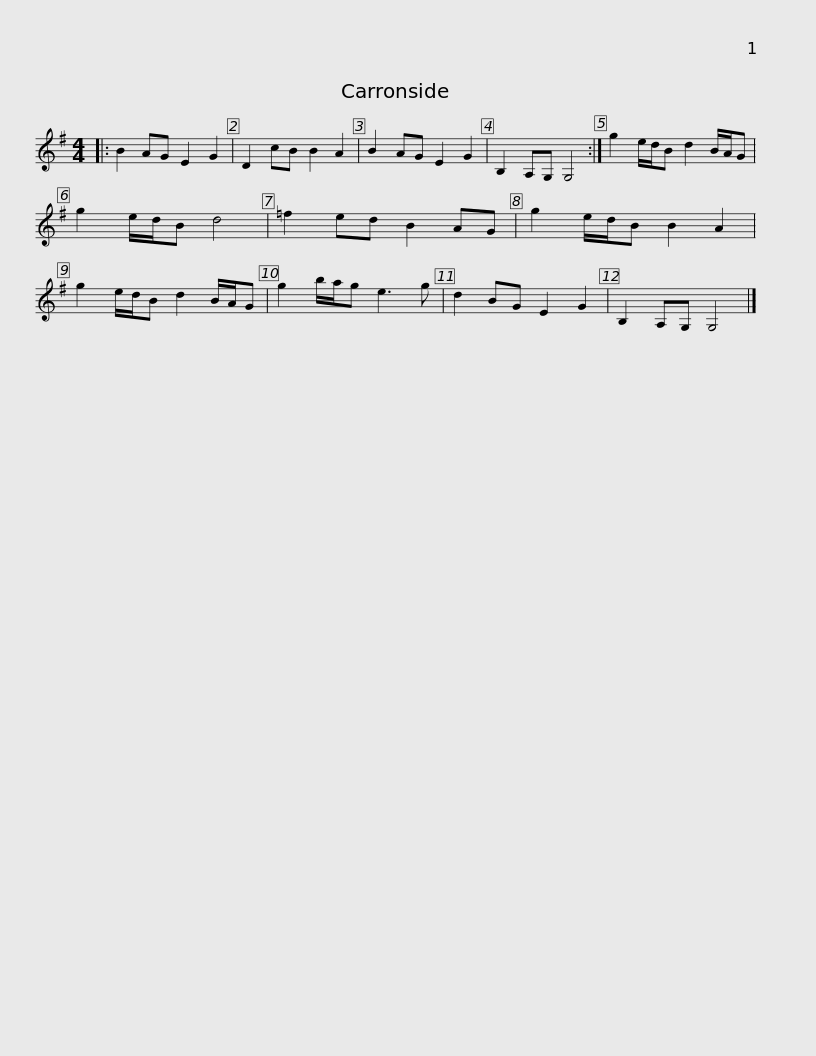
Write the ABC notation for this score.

X:1
L:1/8
M:4/4
I:linebreak $
K:G
V:1 treble
V:1
|: B2 AG E2 G2 | D2 cB B2 A2 | B2 AG E2 G2 | B,2 A,G, G,4 :| g2 e/d/B d2 B/A/G | %5
 g2 e/d/B d4 | =f2 ed B2 AG |$ g2 e/d/B B2 A2 | g2 e/d/B d2 B/A/G | g2 b/a/g e3 g | %10
 d2 BG E2 G2 | B,2 A,G, G,4 |] %12
